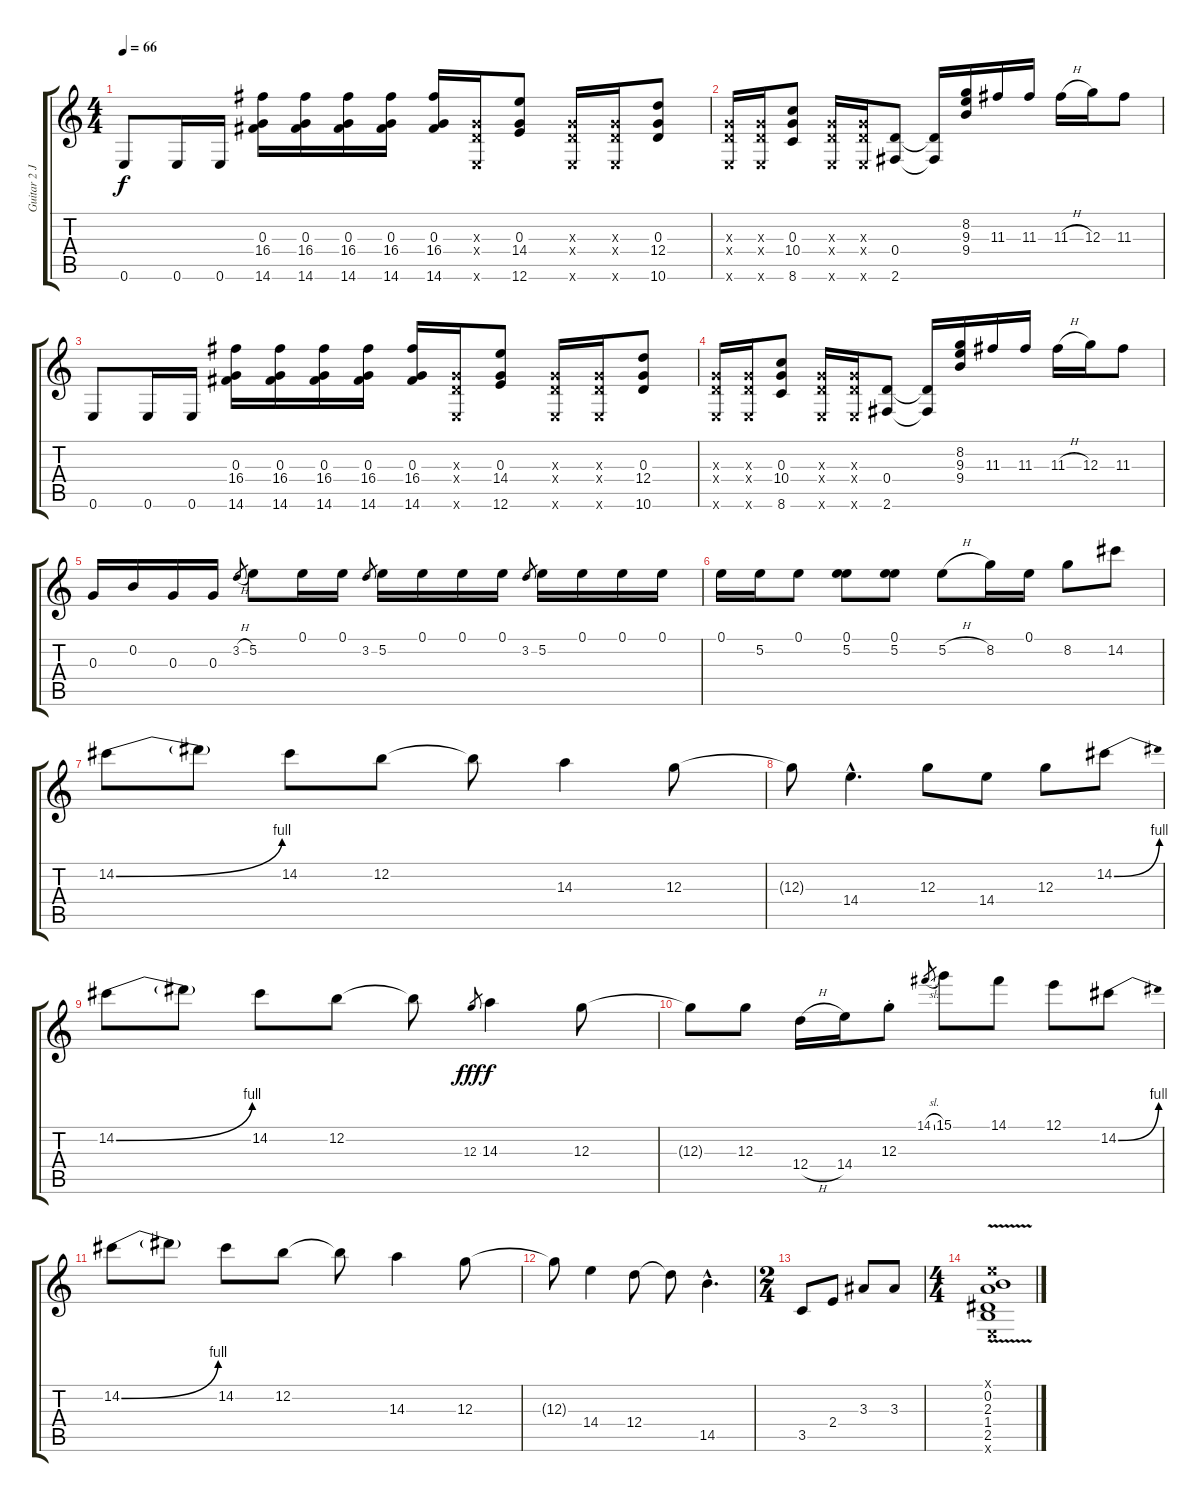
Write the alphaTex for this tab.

\track ("Guitar 2 Jonny" "Guitar 2 J") {instrument acousticguitarsteel}
\staff {score tabs}
\tuning (E4 B3 G3 D3 A2 E2) {hide}
\ts (4 4)
\tempo 66
\clef g2
\ks c
0.6.8{dy f} 0.6.16 0.6.16 (0.3 16.4 14.6).16 (0.3 16.4 14.6).16 (0.3 16.4 14.6).16 (0.3 16.4 14.6).16 (0.3 16.4 14.6).16 (0.3{x} 0.4{x} 0.6{x}).16 (0.3 14.4 12.6).8 (0.3{x} 0.4{x} 0.6{x}).16 (0.3{x} 0.4{x} 0.6{x}).16 (0.3 12.4 10.6).8 |
(0.3{x} 0.4{x} 0.6{x}).16 (0.3{x} 0.4{x} 0.6{x}).16 (0.3 10.4 8.6).8 (0.3{x} 0.4{x} 0.6{x}).16 (0.3{x} 0.4{x} 0.6{x}).16 (0.4 2.6).8 (0.4{t} 2.6{t}).16 (8.2 9.3 9.4).16 11.3.16 11.3.16 11.3{h}.16 12.3.16 11.3.8 |
0.6.8 0.6.16 0.6.16 (0.3 16.4 14.6).16 (0.3 16.4 14.6).16 (0.3 16.4 14.6).16 (0.3 16.4 14.6).16 (0.3 16.4 14.6).16 (0.3{x} 0.4{x} 0.6{x}).16 (0.3 14.4 12.6).8 (0.3{x} 0.4{x} 0.6{x}).16 (0.3{x} 0.4{x} 0.6{x}).16 (0.3 12.4 10.6).8 |
(0.3{x} 0.4{x} 0.6{x}).16 (0.3{x} 0.4{x} 0.6{x}).16 (0.3 10.4 8.6).8 (0.3{x} 0.4{x} 0.6{x}).16 (0.3{x} 0.4{x} 0.6{x}).16 (0.4 2.6).8 (0.4{t} 2.6{t}).16 (8.2 9.3 9.4).16 11.3.16 11.3.16 11.3{h}.16 12.3.16 11.3.8 |
0.3.16 0.2.16 0.3.16 0.3.16 3.2{h}.8{gr} 5.2.8 0.1.16 0.1.16 3.2.8{gr} 5.2.16 0.1.16 0.1.16 0.1.16 3.2.8{gr} 5.2.16 0.1.16 0.1.16 0.1.16 |
0.1.16 5.2.16 0.1.8 (0.1 5.2).8 (0.1 5.2).8 5.2{h}.8 8.2.16 0.1.16 8.2.8 14.2.8 |
14.2{be (bend 0 0 60 4)}.8 14.2{t}.8 14.2.8 12.2.8 12.2{t}.8 14.3.4 12.3.8 |
12.3{t}.8 14.4{hac}.4{d} 12.3.8 14.4.8 12.3.8 14.2{be (bend 0 0 60 4)}.8 |
14.2{be (bend 0 0 60 4)}.8 14.2{t}.8 14.2.8 12.2.8 12.2{t}.8 12.3.8{gr dy fff} 14.3.4{dy f} 12.3.8 |
12.3{t}.8 12.3.8 12.4{h}.16 14.4.16 12.3{st}.8 14.1{sl}.8{gr} 15.1.8 14.1.8 12.1.8 14.2{be (bend 0 0 60 4)}.8 |
14.2{be (bend 0 0 60 4)}.8 14.2{t}.8 14.2.8 12.2.8 12.2{t}.8 14.3.4 12.3.8 |
12.3{t}.8 14.4.4 12.4.8 12.4{t}.8 14.5{hac}.4{d} |
\ts (2 4)
3.5.8 2.4.8 3.3.8 3.3.8 |
\ts (4 4)
(0.1{x} 0.2{v} 2.3 1.4 2.5 0.6{x}).1
